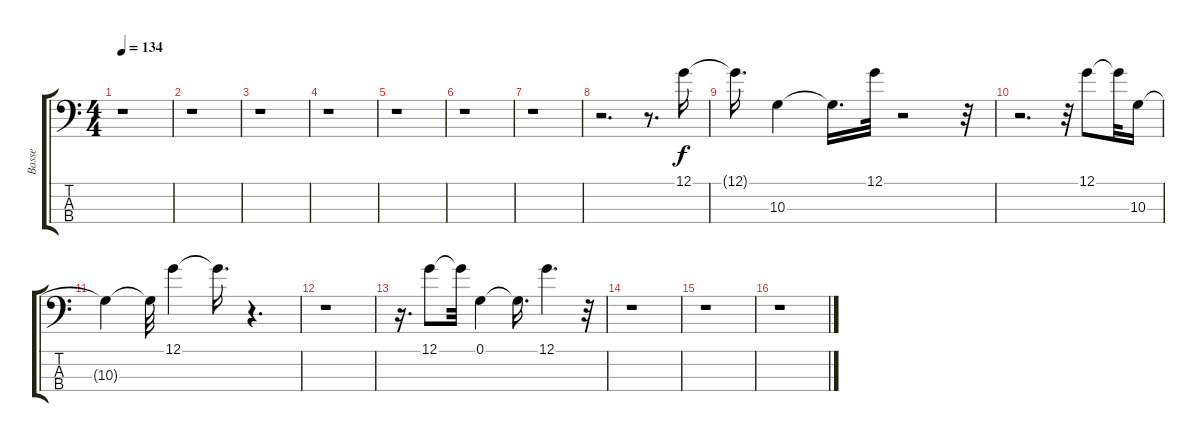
\track ("Basse" "Basse") {instrument electricbassfinger}
\staff {score tabs}
\tuning (G2 D2 A1 E1) {hide}
\ts (4 4)
\tempo 134
\clef f4
\ks c
r.1{dy f} |
r.1 |
r.1 |
r.1 |
r.1 |
r.1 |
r.1 |
r.2{d} r.8{d} 12.1.16 |
12.1{t}.16{d} 10.3.4 10.3{t}.16{d} 12.1.32 r.2 r.32 |
r.2{d} r.32 12.1.8 12.1{t}.32 10.3.16 |
10.3{t}.4 10.3{t}.32 12.1.4 12.1{t}.16{d} r.4{d} |
r.1 |
r.16{d} 12.1.8 12.1{t}.32 0.1.4 0.1{t}.16{d} 12.1.4{d} r.32 |
r.1 |
r.1 |
r.1
